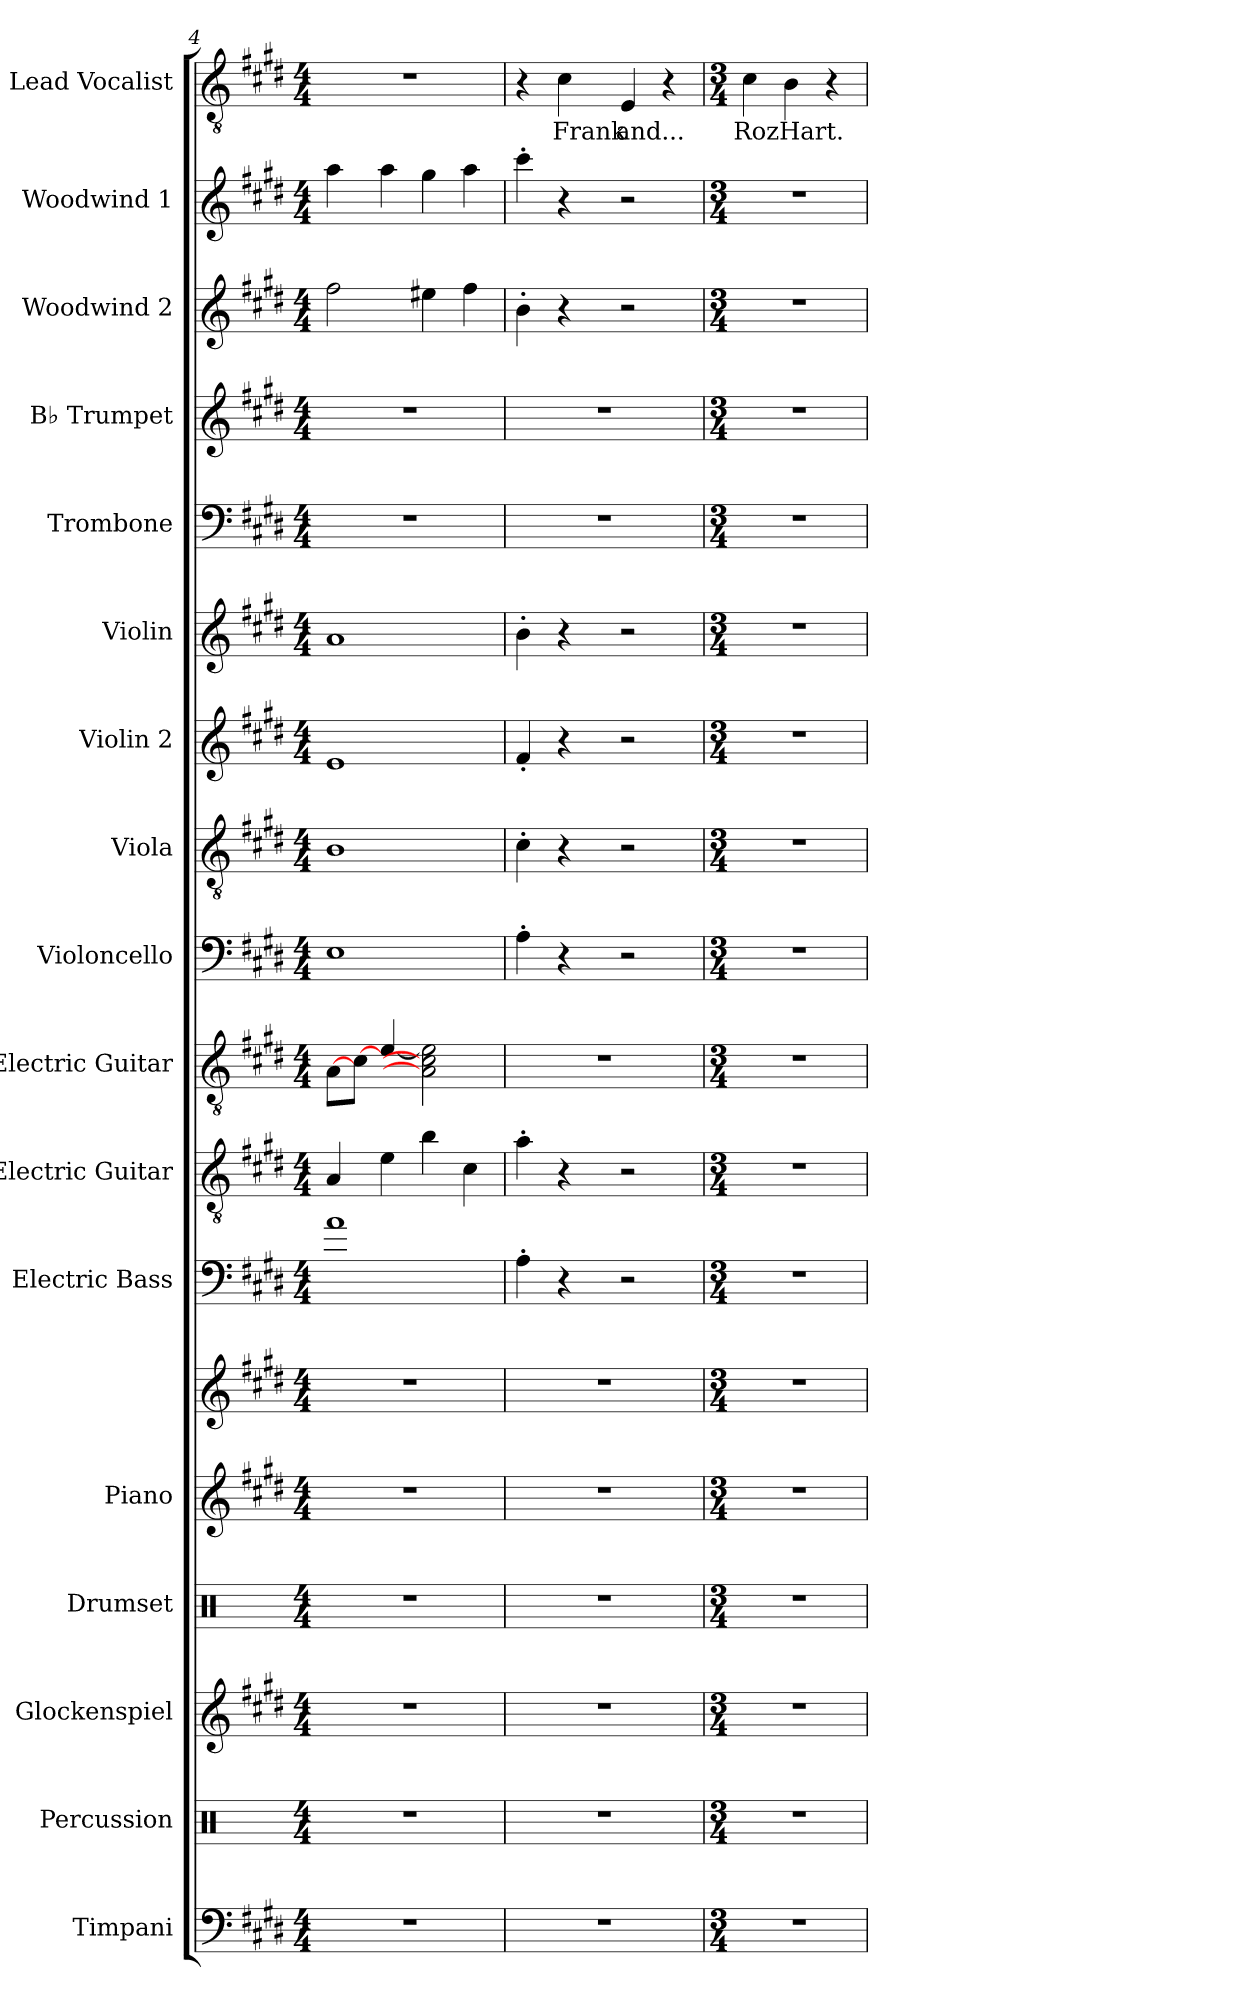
**kern	**kern	**kern	**kern	**kern	**kern	**kern	**kern	**kern	**kern	**kern	**kern	**kern	**kern	**kern	**kern	**kern	**kern	**text
*part17	*part16	*part15	*part14	*part13	*part13	*part12	*part11	*part10	*part9	*part8	*part7	*part6	*part5	*part4	*part3	*part2	*part1	*part1
*staff18	*staff17	*staff16	*staff15	*staff14	*staff13	*staff12	*staff11	*staff10	*staff9	*staff8	*staff7	*staff6	*staff5	*staff4	*staff3	*staff2	*staff1	*staff1
*I"Timpani	*I"Percussion	*I"Glockenspiel	*I"Drumset	*I"Piano	*	*I"Electric Bass	*I"Electric Guitar	*I"Electric Guitar	*I"Violoncello	*I"Viola	*I"Violin 2	*I"Violin	*I"Trombone	*I"B♭ Trumpet	*I"Woodwind 2	*I"Woodwind 1	*I"Lead Vocalist	*
*I'Timp.	*I'Perc.	*I'Glock.	*I'D. Set	*I'Pno	*	*I'El. B.	*I'El. Guit.	*I'El. Guit.	*I'Vc.	*I'Vla.	*I'Vln. 2	*I'Vln.	*I'Tbn.	*I'B♭ Tpt.	*I'WW2	*I'WW1	*I'Lead	*
*clefF4	*clefX	*clefG2	*clefX	*clefG2	*clefG2	*clefF4	*clefGv2	*clefGv2	*clefF4	*clefGv2	*clefG2	*clefG2	*clefF4	*clefG2	*clefG2	*clefG2	*clefGv2	*
*	*	*ITrd-14c-24	*	*	*	*ITrd7c12	*	*	*	*	*	*	*	*ITrd1c2	*ITrd1c2	*ITrd1c2	*	*
*k[f#c#g#d#]	*k[]	*k[f#c#g#d#]	*k[]	*k[f#c#g#d#]	*k[f#c#g#d#]	*k[f#c#g#d#]	*k[f#c#g#d#]	*k[f#c#g#d#]	*k[f#c#g#d#]	*k[f#c#g#d#]	*k[f#c#g#d#]	*k[f#c#g#d#]	*k[f#c#g#d#]	*k[f#c#]	*k[f#c#]	*k[f#c#]	*k[f#c#g#d#]	*
*M4/4	*M4/4	*M4/4	*M4/4	*M4/4	*M4/4	*M4/4	*M4/4	*M4/4	*M4/4	*M4/4	*M4/4	*M4/4	*M4/4	*M4/4	*M4/4	*M4/4	*M4/4	*
=4	=4	=4	=4	=4	=4	=4	=4	=4	=4	=4	=4	=4	=4	=4	=4	=4	=4	=4
1r	1r	1r	1r	1r	1r	1A	4A/	[8A\L	1E	1B	1e	1a	1r	1r	2ee\	4gg\	1r	.
.	.	.	.	.	.	.	.	[8c#\J	.	.	.	.	.	.	.	.	.	.
.	.	.	.	.	.	.	4e\	[4e/	.	.	.	.	.	.	.	4gg\	.	.
.	.	.	.	.	.	.	4b\	2A\] 2c#\] 2e\]	.	.	.	.	.	.	4dd#X\	4ff#\	.	.
.	.	.	.	.	.	.	4c#\	.	.	.	.	.	.	.	4ee\	4gg\	.	.
=5	=5	=5	=5	=5	=5	=5	=5	=5	=5	=5	=5	=5	=5	=5	=5	=5	=5	=5
1r	1r	1r	1r	1r	1r	4AA'\	4a'\	1r	4A'\	4c#'\	4f#'/	4b'\	1r	1r	4a'\	4bb'\	4r	.
!	!	!	!	!	!	!	!	!	!	!	!	!	!	!	!	!	!	!LO:LY:b
.	.	.	.	.	.	4r	4r	.	4r	4r	4r	4r	.	.	4r	4r	4c#\	Frank
!	!	!	!	!	!	!	!	!	!	!	!	!	!	!	!	!	!	!LO:LY:b
.	.	.	.	.	.	2r	2r	.	2r	2r	2r	2r	.	.	2r	2r	4E/	and...
.	.	.	.	.	.	.	.	.	.	.	.	.	.	.	.	.	4r	.
=6	=6	=6	=6	=6	=6	=6	=6	=6	=6	=6	=6	=6	=6	=6	=6	=6	=6	=6
*M3/4	*M3/4	*M3/4	*M3/4	*M3/4	*M3/4	*M3/4	*M3/4	*M3/4	*M3/4	*M3/4	*M3/4	*M3/4	*M3/4	*M3/4	*M3/4	*M3/4	*M3/4	*
!	!	!	!	!	!	!	!	!	!	!	!	!	!	!	!	!	!	!LO:LY:b
2.r	2.r	2.r	2.r	2.r	2.r	2.r	2.r	2.r	2.r	2.r	2.r	2.r	2.r	2.r	2.r	2.r	4c#\	Roz
!	!	!	!	!	!	!	!	!	!	!	!	!	!	!	!	!	!	!LO:LY:b
.	.	.	.	.	.	.	.	.	.	.	.	.	.	.	.	.	4B\	Hart.
.	.	.	.	.	.	.	.	.	.	.	.	.	.	.	.	.	4r	.
=	=	=	=	=	=	=	=	=	=	=	=	=	=	=	=	=	=	=
*-	*-	*-	*-	*-	*-	*-	*-	*-	*-	*-	*-	*-	*-	*-	*-	*-	*-	*-
